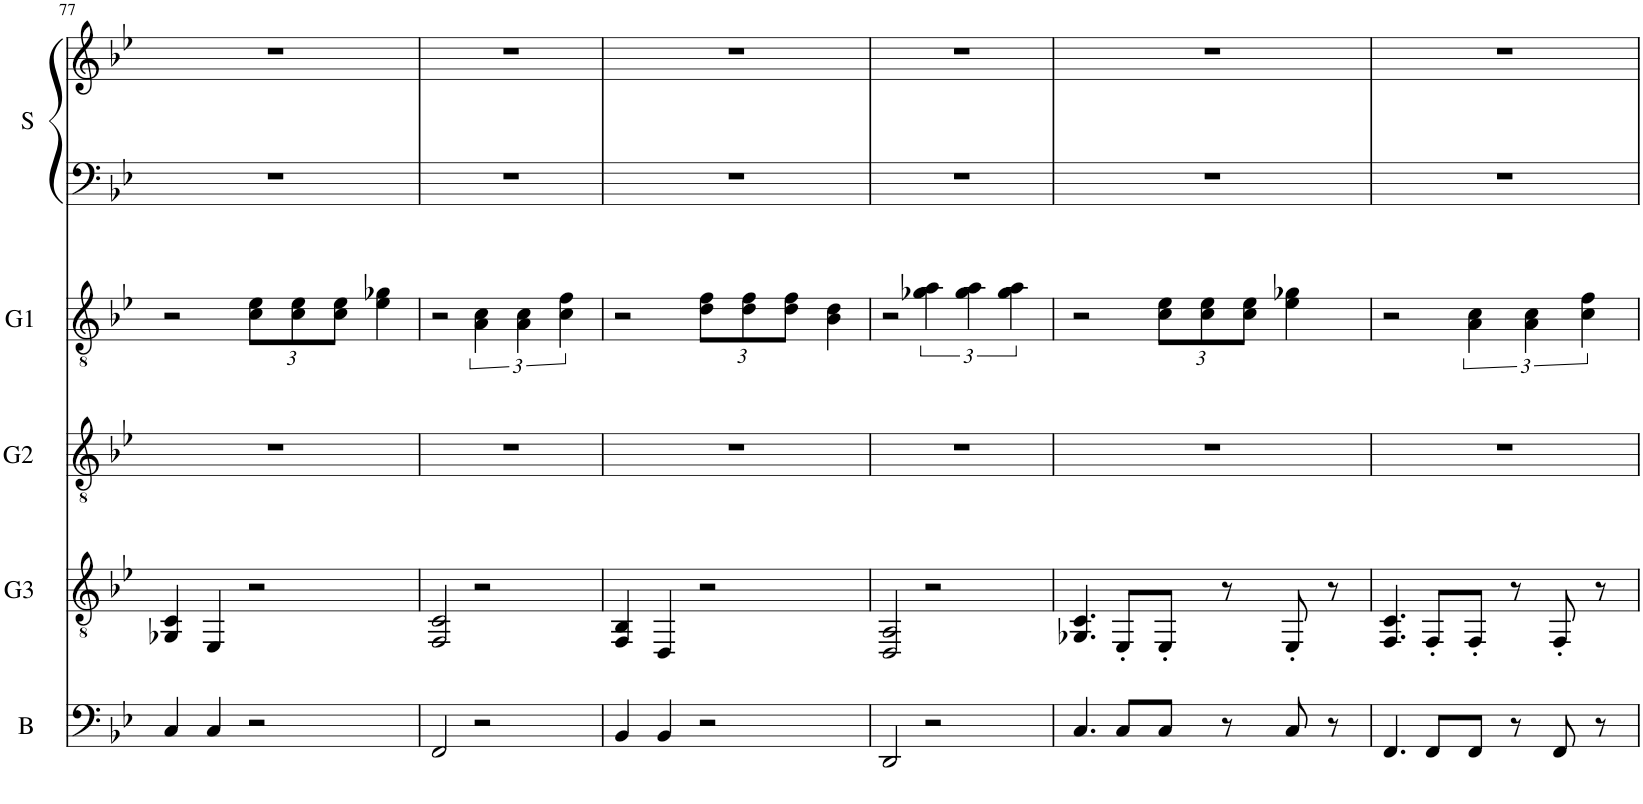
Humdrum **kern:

**kern	**kern	**kern	**kern	**kern	**kern
*part5	*part4	*part3	*part2	*part1	*part1
*staff6	*staff5	*staff4	*staff3	*staff2	*staff1
*I"Bass (D standard)	*I"Guitar 3 (D standard)	*I"Guitar 2 (D standard)	*I"Guitar 1 (D standard)	*I"Synth	*
*I'B	*I'G3	*I'G2	*I'G1	*I'S	*
!!LO:PB:g=z
*clefF4	*clefGv2	*clefGv2	*clefGv2	*clefF4	*clefG2
*Trd7c12	*	*	*	*	*
*k[b-e-]	*k[b-e-]	*k[b-e-]	*k[b-e-]	*k[b-e-]	*k[b-e-]
*M4/4	*M4/4	*M4/4	*M4/4	*M4/4	*M4/4
=77	=77	=77	=77	=77	=77
4C/	4GG-X/ 4C/	1r	2r	1r	1r
4C/	4EE-/	.	.	.	.
*	*	*	*Xbrackettup	*	*
2r	2r	.	12c\ 12e-\L	.	.
.	.	.	12c\ 12e-\	.	.
.	.	.	12c\ 12e-\J	.	.
.	.	.	4e-\ 4g-X\	.	.
=78	=78	=78	=78	=78	=78
2FF/	2FF/ 2C/	1r	2r	1r	1r
*	*	*	*brackettup	*	*
2r	2r	.	6A\ 6c\	.	.
.	.	.	6A\ 6c\	.	.
.	.	.	6c\ 6f\	.	.
=79	=79	=79	=79	=79	=79
4BB-/	4FF/ 4BB-/	1r	2r	1r	1r
4BB-/	4DD/	.	.	.	.
*	*	*	*Xbrackettup	*	*
2r	2r	.	12d\ 12f\L	.	.
.	.	.	12d\ 12f\	.	.
.	.	.	12d\ 12f\J	.	.
.	.	.	4B-\ 4d\	.	.
=80	=80	=80	=80	=80	=80
2DD/	2DD/ 2AA/	1r	2r	1r	1r
*	*	*	*brackettup	*	*
2r	2r	.	6g-X\ 6a\	.	.
.	.	.	6g-\ 6a\	.	.
.	.	.	6g-\ 6a\	.	.
=81	=81	=81	=81	=81	=81
4.C/	4.GG-X/ 4.C/	1r	2r	1r	1r
8C/L	8EE-'/L	.	.	.	.
*	*	*	*Xbrackettup	*	*
8C/J	8EE-'/J	.	12c\ 12e-\L	.	.
.	.	.	12c\ 12e-\	.	.
8r	8r	.	.	.	.
.	.	.	12c\ 12e-\J	.	.
8C/	8EE-'/	.	4e-\ 4g-X\	.	.
8r	8r	.	.	.	.
=82	=82	=82	=82	=82	=82
4.FF/	4.FF/ 4.C/	1r	2r	1r	1r
8FF/L	8FF'/L	.	.	.	.
*	*	*	*brackettup	*	*
8FF/J	8FF'/J	.	6A\ 6c\	.	.
8r	8r	.	.	.	.
.	.	.	6A\ 6c\	.	.
8FF/	8FF'/	.	.	.	.
.	.	.	6c\ 6f\	.	.
8r	8r	.	.	.	.
=	=	=	=	=	=
*-	*-	*-	*-	*-	*-
